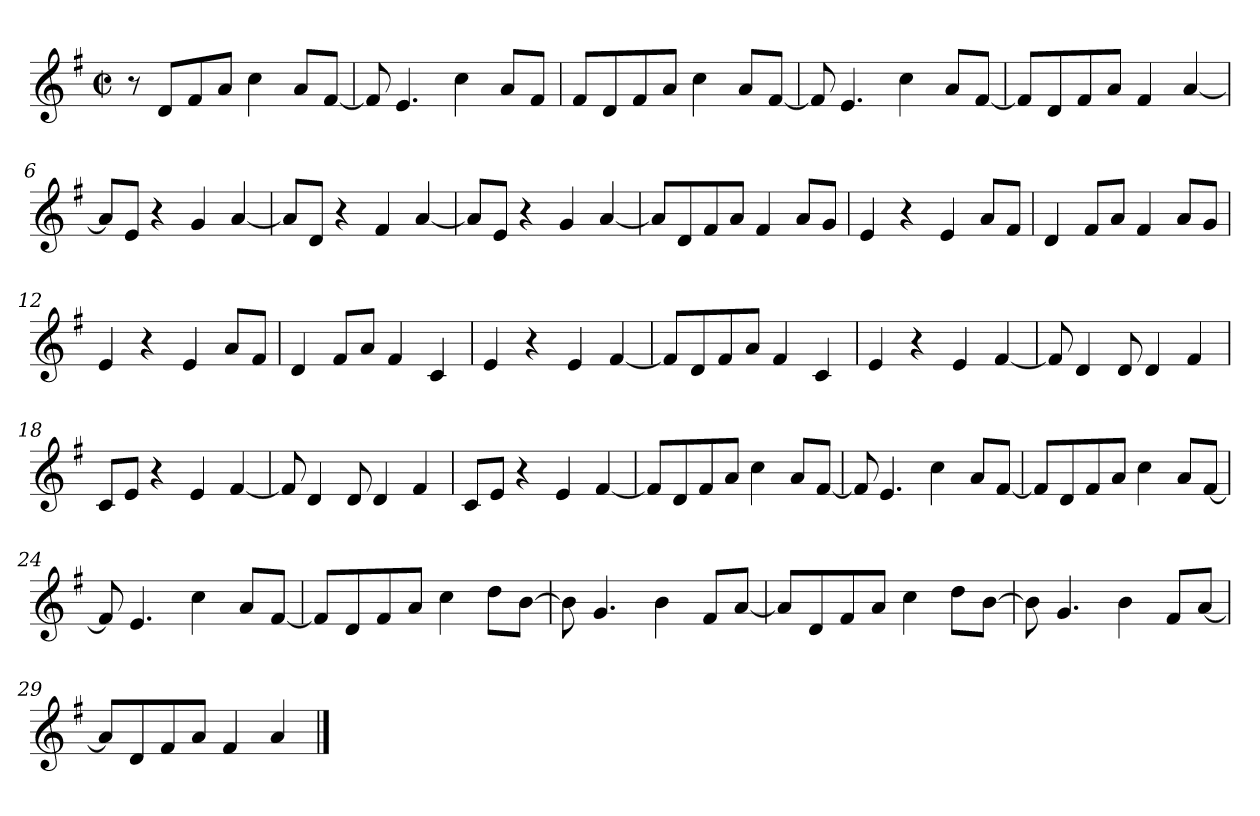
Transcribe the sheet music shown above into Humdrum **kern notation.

**kern
*part1
*staff1
*clefG2
*k[f#]
*G:
*M2/2
*met(c|)
=1
8r
8d/L
8f#/
8a/J
4cc\
8a/L
[8f#/J
=2
8f#/]
4.e/
4cc\
8a/L
8f#/J
=3
8f#/L
8d/
8f#/
8a/J
4cc\
8a/L
[8f#/J
=4
8f#/]
4.e/
4cc\
8a/L
[8f#/J
!!LO:LB:g=z
=5
8f#/L]
8d/
8f#/
8a/J
4f#/
[4a/
=6
8a/L]
8e/J
4r
4g/
[4a/
=7
8a/L]
8d/J
4r
4f#/
[4a/
=8
8a/L]
8e/J
4r
4g/
[4a/
=9
8a/L]
8d/
8f#/
8a/J
4f#/
8a/L
8g/J
!!LO:LB:g=z
=10
4e/
4r
4e/
8a/L
8f#/J
=11
4d/
8f#/L
8a/J
4f#/
8a/L
8g/J
=12
4e/
4r
4e/
8a/L
8f#/J
=13
4d/
8f#/L
8a/J
4f#/
4c/
=14
4e/
4r
4e/
[4f#/
=15
8f#/L]
8d/
8f#/
8a/J
4f#/
4c/
!!LO:LB:g=z
=16
4e/
4r
4e/
[4f#/
=17
8f#/]
4d/
8d/
4d/
4f#/
=18
8c/L
8e/J
4r
4e/
[4f#/
=19
8f#/]
4d/
8d/
4d/
4f#/
=20
8c/L
8e/J
4r
4e/
[4f#/
!!LO:LB:g=z
=21
8f#/L]
8d/
8f#/
8a/J
4cc\
8a/L
[8f#/J
=22
8f#/]
4.e/
4cc\
8a/L
[8f#/J
=23
8f#/L]
8d/
8f#/
8a/J
4cc\
8a/L
[8f#/J
=24
8f#/]
4.e/
4cc\
8a/L
[8f#/J
=25
8f#/L]
8d/
8f#/
8a/J
4cc\
8dd\L
[8b\J
!!LO:LB:g=z
=26
8b\]
4.g/
4b\
8f#/L
[8a/J
=27
8a/L]
8d/
8f#/
8a/J
4cc\
8dd\L
[8b\J
=28
8b\]
4.g/
4b\
8f#/L
[8a/J
=29
8a/L]
8d/
8f#/
8a/J
4f#/
4a/
==
*-
